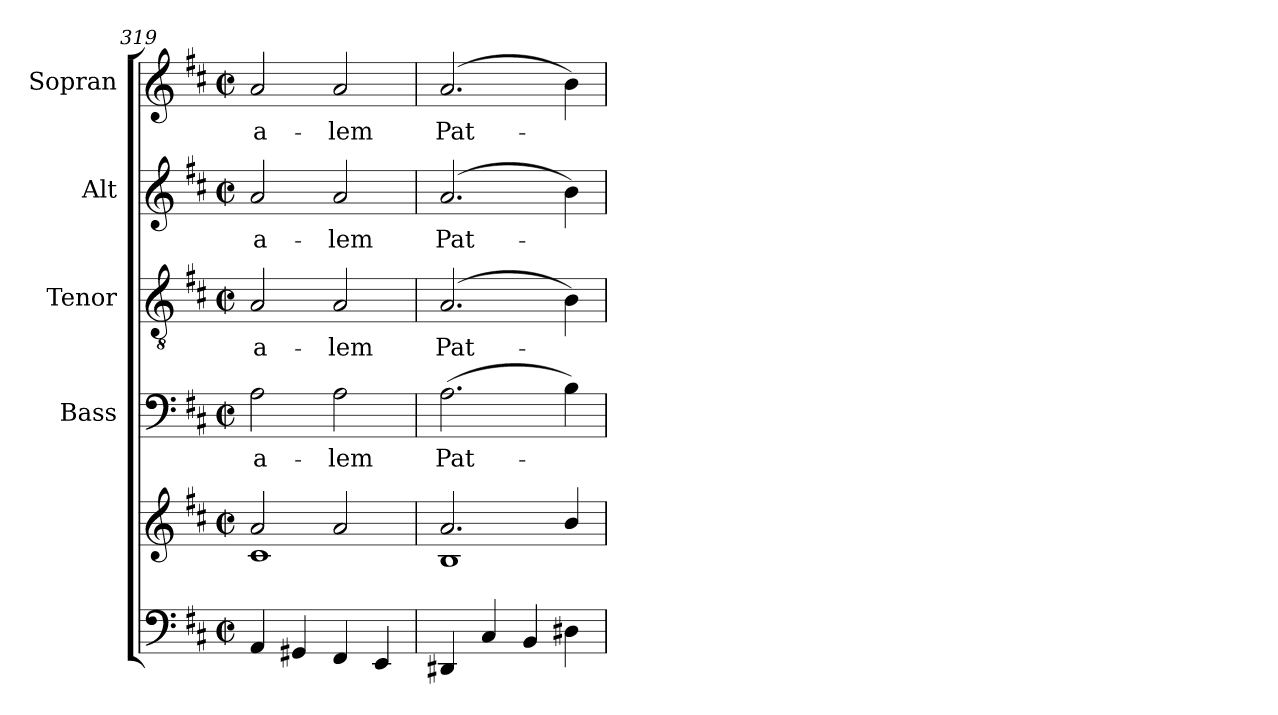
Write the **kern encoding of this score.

**kern	**kern	**kern	**text	**kern	**text	**kern	**text	**kern	**text
*part5	*part5	*part4	*part4	*part3	*part3	*part2	*part2	*part1	*part1
*staff6	*staff5	*staff4	*staff4	*staff3	*staff3	*staff2	*staff2	*staff1	*staff1
*	*	*I"Bass	*	*I"Tenor	*	*I"Alt	*	*I"Sopran	*
*	*	*I'B.	*	*I'T.	*	*I'A.	*	*I'S.	*
*clefF4	*clefG2	*clefF4	*	*clefGv2	*	*clefG2	*	*clefG2	*
*k[f#c#]	*k[f#c#]	*k[f#c#]	*	*k[f#c#]	*	*k[f#c#]	*	*k[f#c#]	*
*D:	*D:	*D:	*	*D:	*	*D:	*	*D:	*
*M2/2	*M2/2	*M2/2	*	*M2/2	*	*M2/2	*	*M2/2	*
*met(c|)	*met(c|)	*met(c|)	*	*met(c|)	*	*met(c|)	*	*met(c|)	*
=319	=319	=319	=319	=319	=319	=319	=319	=319	=319
*	*^	*	*	*	*	*	*	*	*
!	!	!	!	!LO:LY:b	!	!LO:LY:b	!	!LO:LY:b	!	!LO:LY:b
4AA/	2a/	1c#	2A\	-a-	2A/	-a-	2a/	-a-	2a/	-a-
4GG#X/	.	.	.	.	.	.	.	.	.	.
!	!	!	!	!LO:LY:b	!	!LO:LY:b	!	!LO:LY:b	!	!LO:LY:b
4FF#/	2a/	.	2A\	-lem	2A/	-lem	2a/	-lem	2a/	-lem
4EE/	.	.	.	.	.	.	.	.	.	.
=320	=320	=320	=320	=320	=320	=320	=320	=320	=320	=320
!	!	!	!	!LO:LY:b	!	!LO:LY:b	!	!LO:LY:b	!	!LO:LY:b
4DD#X/	2.a/	1B	(>2.A\	Pat-	(2.A/	Pat-	(2.a/	Pat-	(2.a/	Pat-
4C#/	.	.	.	.	.	.	.	.	.	.
4BB/	.	.	.	.	.	.	.	.	.	.
4D#X\	4b/	.	4B\)	.	4B\)	.	4b\)	.	4b\)	.
*	*v	*v	*	*	*	*	*	*	*	*
=	=	=	=	=	=	=	=	=	=
*-	*-	*-	*-	*-	*-	*-	*-	*-	*-
